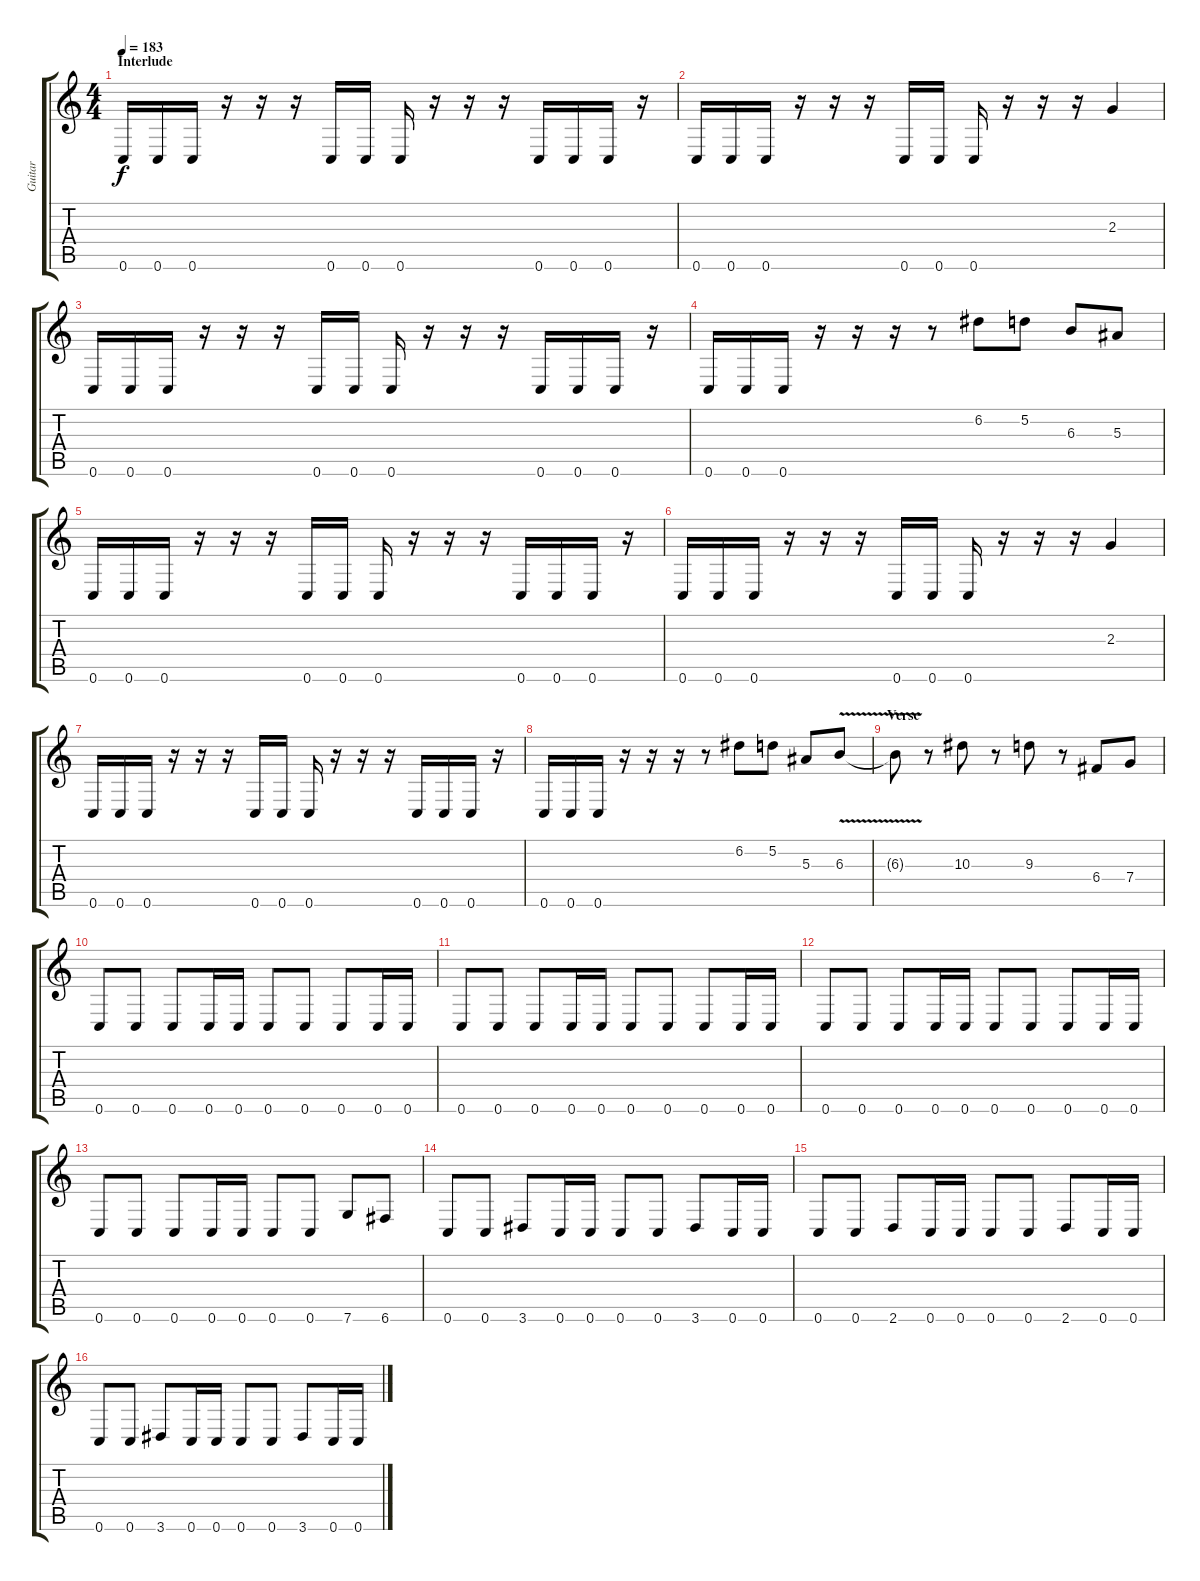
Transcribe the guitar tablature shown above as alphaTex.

\track ("Guitar" "Guitar") {instrument distortionguitar}
\staff {score tabs}
\tuning (D4 A3 F3 C3 G2 C2) {hide}
\ts (4 4)
\section ("" "Interlude")
\tempo 183
\clef g2
\ks c
0.6.16{dy f volume 15} 0.6.16 0.6.16 r.16 r.16 r.16 0.6.16 0.6.16 0.6.16 r.16 r.16 r.16 0.6.16 0.6.16 0.6.16 r.16 |
0.6.16 0.6.16 0.6.16 r.16 r.16 r.16 0.6.16 0.6.16 0.6.16 r.16 r.16 r.16 2.3.4 |
0.6.16 0.6.16 0.6.16 r.16 r.16 r.16 0.6.16 0.6.16 0.6.16 r.16 r.16 r.16 0.6.16 0.6.16 0.6.16 r.16 |
0.6.16 0.6.16 0.6.16 r.16 r.16 r.16 r.8 6.2.8 5.2.8 6.3.8 5.3.8 |
0.6.16 0.6.16 0.6.16 r.16 r.16 r.16 0.6.16 0.6.16 0.6.16 r.16 r.16 r.16 0.6.16 0.6.16 0.6.16 r.16 |
0.6.16 0.6.16 0.6.16 r.16 r.16 r.16 0.6.16 0.6.16 0.6.16 r.16 r.16 r.16 2.3.4 |
0.6.16 0.6.16 0.6.16 r.16 r.16 r.16 0.6.16 0.6.16 0.6.16 r.16 r.16 r.16 0.6.16 0.6.16 0.6.16 r.16 |
0.6.16 0.6.16 0.6.16 r.16 r.16 r.16 r.8 6.2.8 5.2.8 5.3.8 6.3{v}.8 |
\section ("" "Verse")
6.3{t}.8 r.8 10.3.8 r.8 9.3.8 r.8 6.4.8 7.4.8 |
0.6.8 0.6.8 0.6.8 0.6.16 0.6.16 0.6.8 0.6.8 0.6.8 0.6.16 0.6.16 |
0.6.8 0.6.8 0.6.8 0.6.16 0.6.16 0.6.8 0.6.8 0.6.8 0.6.16 0.6.16 |
0.6.8 0.6.8 0.6.8 0.6.16 0.6.16 0.6.8 0.6.8 0.6.8 0.6.16 0.6.16 |
0.6.8 0.6.8 0.6.8 0.6.16 0.6.16 0.6.8 0.6.8 7.6.8 6.6.8 |
0.6.8 0.6.8 3.6.8 0.6.16 0.6.16 0.6.8 0.6.8 3.6.8 0.6.16 0.6.16 |
0.6.8 0.6.8 2.6.8 0.6.16 0.6.16 0.6.8 0.6.8 2.6.8 0.6.16 0.6.16 |
0.6.8 0.6.8 3.6.8 0.6.16 0.6.16 0.6.8 0.6.8 3.6.8 0.6.16 0.6.16
